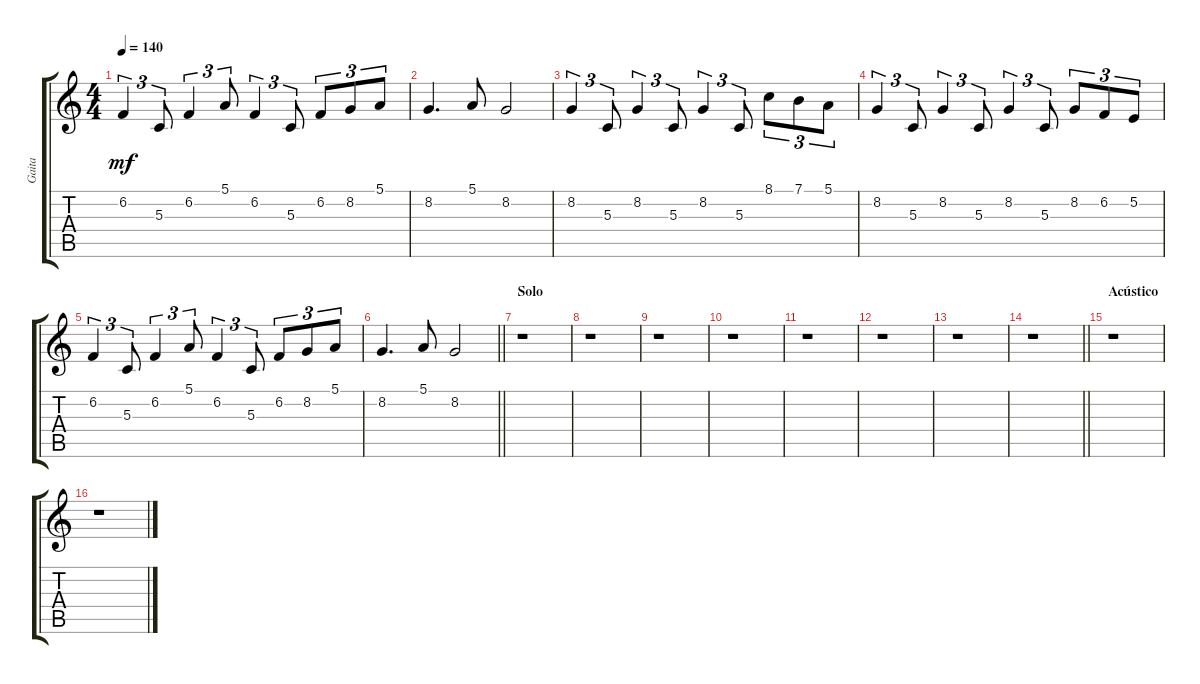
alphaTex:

\track ("Gaita" "Gaita") {instrument bagpipe}
\staff {score tabs}
\tuning (E4 B3 G3 D3 A2 E2) {hide}
\ts (4 4)
\tempo 140
\clef g2
\ks c
6.2.4{tu (3 2) dy mf} 5.3.8{tu (3 2)} 6.2.4{tu (3 2)} 5.1.8{tu (3 2)} 6.2.4{tu (3 2)} 5.3.8{tu (3 2)} 6.2.8{tu (3 2)} 8.2.8{tu (3 2)} 5.1.8{tu (3 2)} |
8.2.4{d} 5.1.8 8.2.2 |
8.2.4{tu (3 2)} 5.3.8{tu (3 2)} 8.2.4{tu (3 2)} 5.3.8{tu (3 2)} 8.2.4{tu (3 2)} 5.3.8{tu (3 2)} 8.1.8{tu (3 2)} 7.1.8{tu (3 2)} 5.1.8{tu (3 2)} |
8.2.4{tu (3 2)} 5.3.8{tu (3 2)} 8.2.4{tu (3 2)} 5.3.8{tu (3 2)} 8.2.4{tu (3 2)} 5.3.8{tu (3 2)} 8.2.8{tu (3 2)} 6.2.8{tu (3 2)} 5.2.8{tu (3 2)} |
6.2.4{tu (3 2)} 5.3.8{tu (3 2)} 6.2.4{tu (3 2)} 5.1.8{tu (3 2)} 6.2.4{tu (3 2)} 5.3.8{tu (3 2)} 6.2.8{tu (3 2)} 8.2.8{tu (3 2)} 5.1.8{tu (3 2)} |
\barLineRight lightlight
8.2.4{d} 5.1.8 8.2.2 |
\section ("" "Solo")
r.1 |
r.1 |
r.1 |
r.1 |
r.1 |
r.1 |
r.1 |
\barLineRight lightlight
r.1 |
\section ("" "Acústico")
r.1 |
r.1
